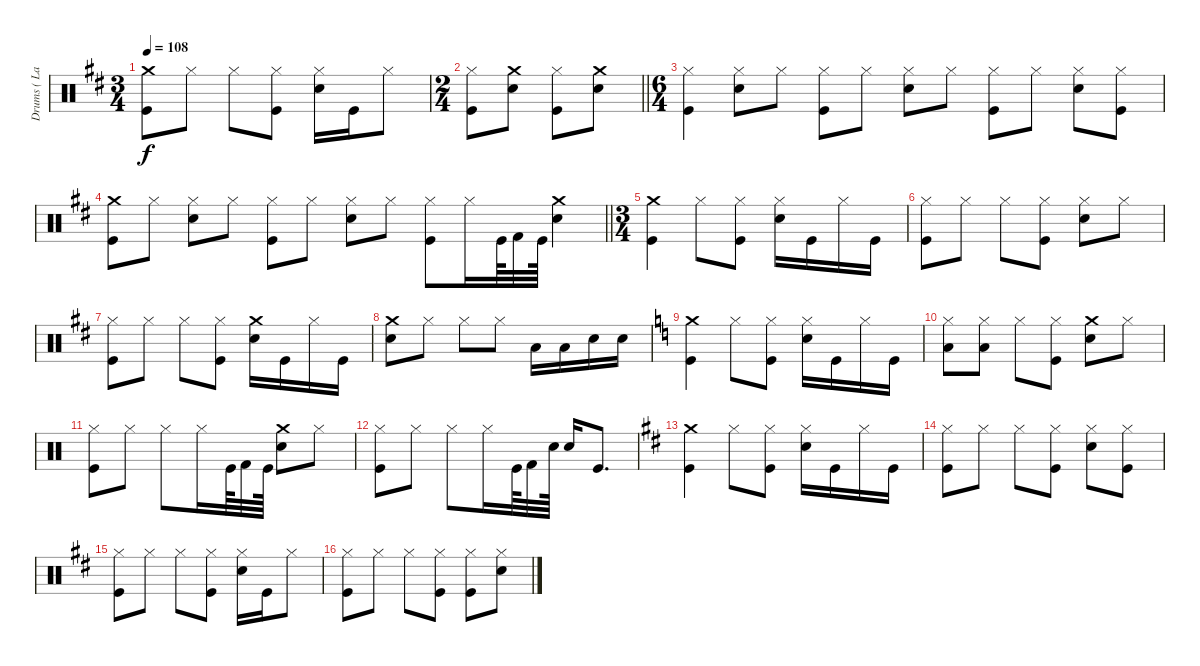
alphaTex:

\track ("Drums ( Lars )" "Drums ( La") {instrument percussion}
\staff {score}
\articulation defaults
\ts (3 4)
\tempo 108
\clef neutral
\ks d
("Crash medium (hit)" "Kick (hit)").8{dy f} "Hi-Hat (closed)".8 "Hi-Hat (closed)".8 ("Kick (hit)" "Hi-Hat (closed)").8 ("Hi-Hat (closed)" "Snare (hit) 2").16 "Kick (hit)".16 "Hi-Hat (closed)".8 |
\ts (2 4)
\barLineRight lightlight
("Hi-Hat (closed)" "Kick (hit)").8 ("Crash medium (hit)" "Snare (hit) 2").8 ("Hi-Hat (closed)" "Kick (hit)").8 ("Crash medium (hit)" "Snare (hit) 2").8 |
\ts (6 4)
("Hi-Hat (closed)" "Kick (hit)").4 ("Hi-Hat (closed)" "Snare (hit) 2").8 "Hi-Hat (closed)".8 ("Hi-Hat (closed)" "Kick (hit)").8 "Hi-Hat (closed)".8 ("Snare (hit) 2" "Hi-Hat (closed)").8 "Hi-Hat (closed)".8 ("Hi-Hat (closed)" "Kick (hit)").8 "Hi-Hat (closed)".8 ("Snare (hit) 2" "Hi-Hat (closed)").8 ("Hi-Hat (closed)" "Kick (hit)").8 |
\barLineRight lightlight
("Kick (hit)" "Crash medium (hit)").8 "Hi-Hat (closed)".8 ("Hi-Hat (closed)" "Snare (hit) 2").8 "Hi-Hat (closed)".8 ("Hi-Hat (closed)" "Kick (hit)").8 "Hi-Hat (closed)".8 ("Snare (hit) 2" "Hi-Hat (closed)").8 "Hi-Hat (closed)".8 ("Hi-Hat (closed)" "Kick (hit)").8 "Hi-Hat (closed)".16 "Kick (hit)".64 "Kick (hit) 2".32 "Kick (hit)".64 ("Crash medium (hit)" "Snare (hit) 2").4 |
\ts (3 4)
("Crash medium (hit)" "Kick (hit)").4 "Hi-Hat (closed)".8 ("Kick (hit)" "Hi-Hat (closed)").8 ("Snare (hit) 2" "Hi-Hat (closed)").16 "Kick (hit)".16 "Hi-Hat (closed)".16 "Kick (hit)".16 |
("Hi-Hat (closed)" "Kick (hit)").8 "Hi-Hat (closed)".8 "Hi-Hat (closed)".8 ("Hi-Hat (closed)" "Kick (hit)").8 ("Snare (hit) 2" "Hi-Hat (closed)").8 "Hi-Hat (closed)".8 |
("Hi-Hat (closed)" "Kick (hit)").8 "Hi-Hat (closed)".8 "Hi-Hat (closed)".8 ("Kick (hit)" "Hi-Hat (closed)").8 ("Crash medium (hit)" "Snare (hit) 2").16 "Kick (hit)".16 "Hi-Hat (closed)".16 "Kick (hit)".16 |
("Crash medium (hit)" "Snare (hit) 2").8 "Hi-Hat (closed)".8 "Hi-Hat (closed)".8 "Hi-Hat (closed)".8 "Low Tom (hit)".16 "Low Tom (hit)".16 "Snare (hit) 2".16 "Snare (hit) 2".16 |
\ks c
("Kick (hit)" "Crash medium (hit)").4 "Hi-Hat (closed)".8 ("Kick (hit)" "Hi-Hat (closed)").8 ("Snare (hit) 2" "Hi-Hat (closed)").16 "Kick (hit)".16 "Hi-Hat (closed)".16 "Kick (hit)".16 |
("Hi-Hat (closed)" "Low Tom (hit)").8 ("Hi-Hat (closed)" "Low Tom (hit)").8 "Hi-Hat (closed)".8 ("Kick (hit)" "Hi-Hat (closed)").8 ("Crash medium (hit)" "Snare (hit) 2").8 "Hi-Hat (closed)".8 |
("Hi-Hat (closed)" "Kick (hit)").8 "Hi-Hat (closed)".8 "Hi-Hat (closed)".8 "Hi-Hat (closed)".16 "Kick (hit)".64 "Kick (hit) 2".32 "Kick (hit)".64 ("Crash medium (hit)" "Snare (hit) 2").8 "Hi-Hat (closed)".8 |
("Hi-Hat (closed)" "Kick (hit)").8 "Hi-Hat (closed)".8 "Hi-Hat (closed)".8 "Hi-Hat (closed)".16 "Kick (hit)".64 "Kick (hit) 2".32 "Snare (hit) 2".64 "Snare (hit) 2".16 "Kick (hit)".8{d} |
\ks d
("Kick (hit)" "Crash medium (hit)").4 "Hi-Hat (closed)".8 ("Kick (hit)" "Hi-Hat (closed)").8 ("Hi-Hat (closed)" "Snare (hit) 2").16 "Kick (hit)".16 "Hi-Hat (closed)".16 "Kick (hit)".16 |
("Kick (hit)" "Hi-Hat (closed)").8 "Hi-Hat (closed)".8 "Hi-Hat (closed)".8 ("Hi-Hat (closed)" "Kick (hit)").8 ("Snare (hit) 2" "Hi-Hat (closed)").8 ("Hi-Hat (closed)" "Kick (hit)").8 |
("Hi-Hat (closed)" "Kick (hit)").8 "Hi-Hat (closed)".8 "Hi-Hat (closed)".8 ("Hi-Hat (closed)" "Kick (hit)").8 ("Snare (hit) 2" "Hi-Hat (closed)").16 "Kick (hit)".16 "Hi-Hat (closed)".8 |
("Hi-Hat (closed)" "Kick (hit)").8 "Hi-Hat (closed)".8 "Hi-Hat (closed)".8 ("Kick (hit)" "Hi-Hat (closed)").8 ("Hi-Hat (closed)" "Kick (hit)").8 ("Snare (hit) 2" "Hi-Hat (closed)").8
